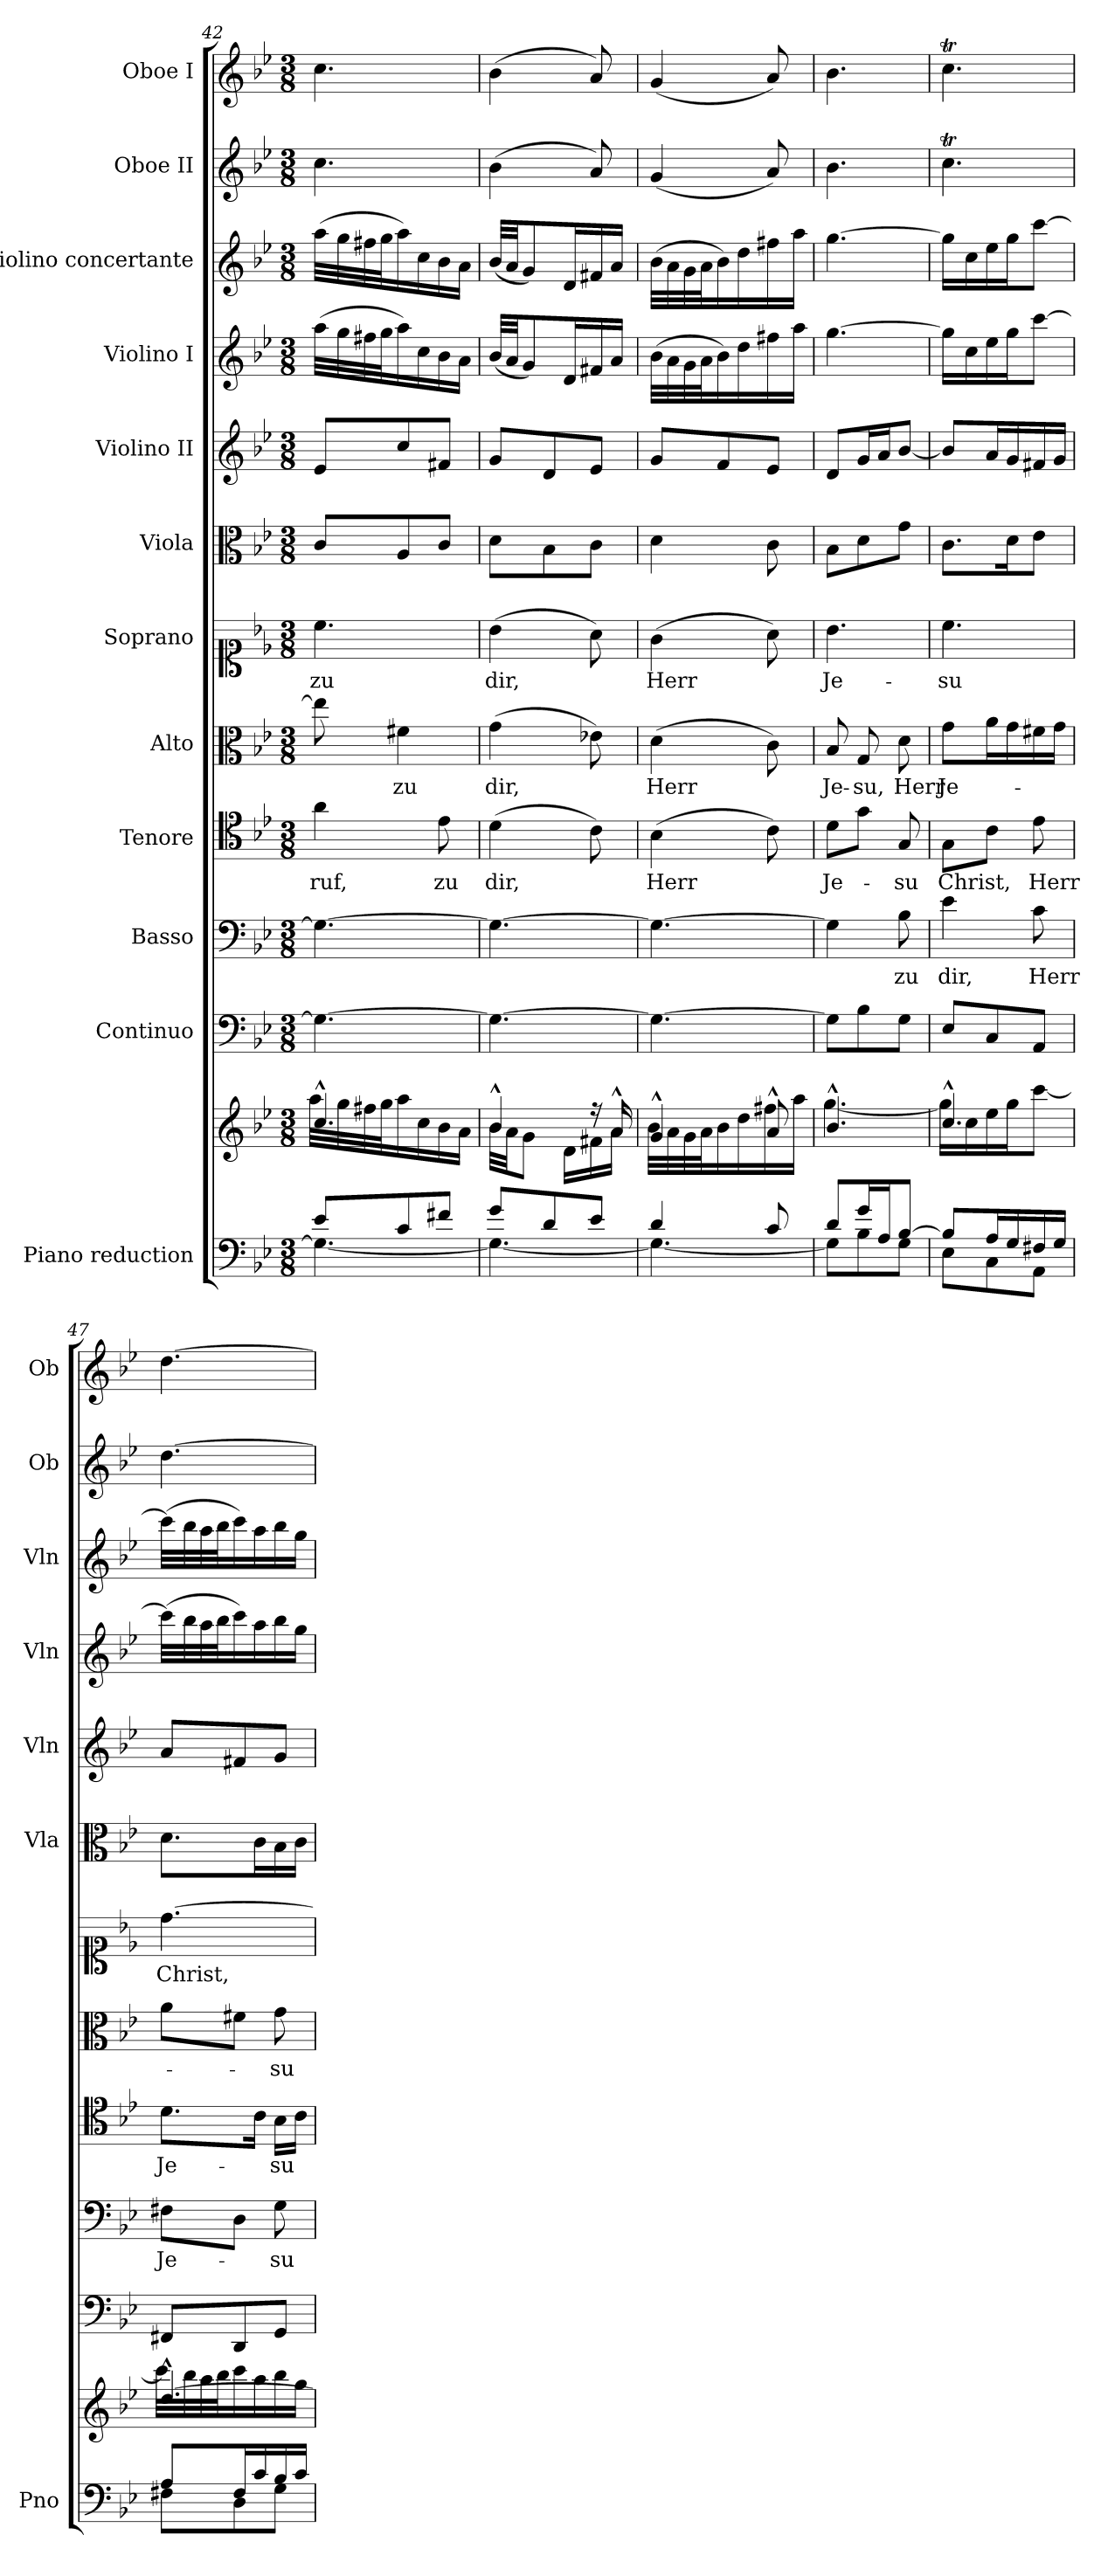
**kern	**kern	**kern	**kern	**text	**kern	**text	**kern	**text	**kern	**text	**kern	**kern	**kern	**kern	**kern	**kern
*part12	*part12	*part11	*part10	*part10	*part9	*part9	*part8	*part8	*part7	*part7	*part6	*part5	*part4	*part3	*part2	*part1
*staff13	*staff12	*staff11	*staff10	*staff10	*staff9	*staff9	*staff8	*staff8	*staff7	*staff7	*staff6	*staff5	*staff4	*staff3	*staff2	*staff1
*I"Piano reduction	*	*I"Continuo	*I"Basso	*	*I"Tenore	*	*I"Alto	*	*I"Soprano	*	*I"Viola	*I"Violino II	*I"Violino I	*I"Violino concertante	*I"Oboe II	*I"Oboe I
*I'Pno	*	*	*	*	*	*	*	*	*	*	*I'Vla	*I'Vln	*I'Vln	*I'Vln	*I'Ob	*I'Ob
*clefF4	*clefG2	*clefF4	*clefF4	*	*clefC4	*	*clefC3	*	*clefC1	*	*clefC3	*clefG2	*clefG2	*clefG2	*clefG2	*clefG2
*k[b-e-]	*k[b-e-]	*k[b-e-]	*k[b-e-]	*	*k[b-e-]	*	*k[b-e-]	*	*k[b-e-]	*	*k[b-e-]	*k[b-e-]	*k[b-e-]	*k[b-e-]	*k[b-e-]	*k[b-e-]
*M3/8	*M3/8	*M3/8	*M3/8	*	*M3/8	*	*M3/8	*	*M3/8	*	*M3/8	*M3/8	*M3/8	*M3/8	*M3/8	*M3/8
=42	=42	=42	=42	=42	=42	=42	=42	=42	=42	=42	=42	=42	=42	=42	=42	=42
*^	*^	*	*	*	*	*	*	*	*	*	*	*	*	*	*	*
!	!	!	!	!	!	!	!	!LO:LY:b	!	!	!	!LO:LY:b	!	!	!	!	!	!
8e-/L	4.G\_	4.cc^^/	32aa\LLL	4.G\_	4.G\_	.	4a\	ruf,	8ee-\]	.	4.cc\	zu	8c/L	8e-/L	(>32aa\LLL	(>32aa\LLL	4.cc\	4.cc\
.	.	.	32gg\	.	.	.	.	.	.	.	.	.	.	.	32gg\	32gg\	.	.
.	.	.	32ff#X\	.	.	.	.	.	.	.	.	.	.	.	32ff#X\	32ff#X\	.	.
.	.	.	32gg\J	.	.	.	.	.	.	.	.	.	.	.	32gg\J	32gg\J	.	.
!	!	!	!	!	!	!	!	!	!	!LO:LY:b	!	!	!	!	!	!	!	!
8c/	.	.	16aa\	.	.	.	.	.	4f#X\	zu	.	.	8A/	8cc/	16aa\)	16aa\)	.	.
.	.	.	16cc\	.	.	.	.	.	.	.	.	.	.	.	16cc\	16cc\	.	.
!	!	!	!	!	!	!	!	!LO:LY:b	!	!	!	!	!	!	!	!	!	!
8f#X/J	.	.	16b-\	.	.	.	8e-\	zu	.	.	.	.	8c/J	8f#X/J	16b-\	16b-\	.	.
.	.	.	16a\JJ	.	.	.	.	.	.	.	.	.	.	.	16a\JJ	16a\JJ	.	.
=43	=43	=43	=43	=43	=43	=43	=43	=43	=43	=43	=43	=43	=43	=43	=43	=43	=43	=43
!	!	!	!	!	!	!	!	!LO:LY:b	!	!LO:LY:b	!	!LO:LY:b	!	!	!	!	!	!
8g/L	4.G\_	4b-^^/	32b-\LLL	4.G\_	4.G\_	.	(>4d\	dir,	(>4g\	dir,	(>4b-\	dir,	8d\L	8g/L	(<32b-/LLL	(<32b-/LLL	(>4b-\	(>4b-\
.	.	.	32a\JJ	.	.	.	.	.	.	.	.	.	.	.	32a/JJ	32a/JJ	.	.
.	.	.	8g\J	.	.	.	.	.	.	.	.	.	.	.	8g/)	8g/)	.	.
8d/	.	.	.	.	.	.	.	.	.	.	.	.	8B-\	8d/	.	.	.	.
.	.	.	16d\LL	.	.	.	.	.	.	.	.	.	.	.	16d/L	16d/L	.	.
8e-/J	.	16r	16f#X\	.	.	.	8c\)	.	8e-X\)	.	8a\)	.	8c\J	8e-/J	16f#X/	16f#X/	8a/)	8a/)
.	.	16a^^/	16a\JJ	.	.	.	.	.	.	.	.	.	.	.	16a/JJ	16a/JJ	.	.
!!LO:PB:g=z
=44	=44	=44	=44	=44	=44	=44	=44	=44	=44	=44	=44	=44	=44	=44	=44	=44	=44	=44
!	!	!	!	!	!	!	!	!LO:LY:b	!	!LO:LY:b	!	!LO:LY:b	!	!	!	!	!	!
4d/	4.G\_	4g^^/	32b-\LLL	4.G\_	4.G\_	.	(>4B-\	Herr	(>4d\	Herr	(>4g\	Herr	4d\	8g/L	(>32b-\LLL	(>32b-\LLL	(<4g/	(<4g/
.	.	.	32a\	.	.	.	.	.	.	.	.	.	.	.	32a\	32a\	.	.
.	.	.	32g\	.	.	.	.	.	.	.	.	.	.	.	32g\	32g\	.	.
.	.	.	32a\J	.	.	.	.	.	.	.	.	.	.	.	32a\J	32a\J	.	.
.	.	.	16b-\	.	.	.	.	.	.	.	.	.	.	8f/	16b-\)	16b-\)	.	.
.	.	.	16dd\	.	.	.	.	.	.	.	.	.	.	.	16dd\	16dd\	.	.
8c/	.	8a^^/	16ff#X\	.	.	.	8c\)	.	8c\)	.	8a\)	.	8c\	8e-/J	16ff#X\	16ff#X\	8a/)	8a/)
.	.	.	16aa\JJ	.	.	.	.	.	.	.	.	.	.	.	16aa\JJ	16aa\JJ	.	.
=45	=45	=45	=45	=45	=45	=45	=45	=45	=45	=45	=45	=45	=45	=45	=45	=45	=45	=45
!	!	!	!	!	!	!	!	!LO:LY:b	!	!LO:LY:b	!	!LO:LY:b	!	!	!	!	!	!
8d/L	8G\L]	4.b-^^/	[4.gg\	8G\L]	4G\]	.	8d\L	Je-	8B-/	Je-	4.b-\	Je-	8B-\L	8d/L	[4.gg\	[4.gg\	4.b-\	4.b-\
!	!	!	!	!	!	!	!	!	!	!LO:LY:b	!	!	!	!	!	!	!	!
16g/L	8B-\	.	.	8B-\	.	.	8g\J	.	8G/	-su,	.	.	8d\	16g/L	.	.	.	.
16A/J	.	.	.	.	.	.	.	.	.	.	.	.	.	16a/J	.	.	.	.
!	!	!	!	!	!	!LO:LY:b	!	!LO:LY:b	!	!LO:LY:b	!	!	!	!	!	!	!	!
[8B-/J	8G\J	.	.	8G\J	8B-\	zu	8G/	-su	8d\	Herr	.	.	8g\J	[8b-/J	.	.	.	.
=46	=46	=46	=46	=46	=46	=46	=46	=46	=46	=46	=46	=46	=46	=46	=46	=46	=46	=46
!	!	!	!	!	!	!LO:LY:b	!	!LO:LY:b	!	!LO:LY:b	!	!LO:LY:b	!	!	!	!	!	!
8B-/L]	8E-\L	4.cc^^/	16gg\LL]	8E-/L	4e-\	dir,	8G\L	Christ,	8g\L	Je-	4.cc\	-su	8.c\L	8b-/L]	16gg\LL]	16gg\LL]	4.ccT\	4.ccT\
.	.	.	16cc\	.	.	.	.	.	.	.	.	.	.	.	16cc\	16cc\	.	.
16A/L	8C\	.	16ee-\	8C/	.	.	8c\J	.	16a\L	.	.	.	.	16a/L	16ee-\	16ee-\	.	.
16G/	.	.	16gg\J	.	.	.	.	.	16g\	.	.	.	16d\K	16g/	16gg\J	16gg\J	.	.
!	!	!	!	!	!	!LO:LY:b	!	!LO:LY:b	!	!	!	!	!	!	!	!	!	!
16F#X/	8AA\J	.	[8ccc\J	8AA/J	8c\	Herr	8e-\	Herr	16f#X\	.	.	.	8e-\J	16f#X/	[8ccc\J	[8ccc\J	.	.
16G/JJ	.	.	.	.	.	.	.	.	16g\JJ	.	.	.	.	16g/JJ	.	.	.	.
=47	=47	=47	=47	=47	=47	=47	=47	=47	=47	=47	=47	=47	=47	=47	=47	=47	=47	=47
!	!	!	!	!	!	!LO:LY:b	!	!LO:LY:b	!	!	!	!LO:LY:b	!	!	!	!	!	!
8A/L	8F#X\L	[4.dd^^/	32ccc\LLL]	8FF#X/L	8F#X\L	Je-	8.d\L	Je-	8a\L	.	[4.dd\	Christ,	8.d\L	8a/L	(>32ccc\LLL]	(>32ccc\LLL]	[4.dd\	[4.dd\
.	.	.	32bb-\	.	.	.	.	.	.	.	.	.	.	.	32bb-\	32bb-\	.	.
.	.	.	32aa\	.	.	.	.	.	.	.	.	.	.	.	32aa\	32aa\	.	.
.	.	.	32bb-\J	.	.	.	.	.	.	.	.	.	.	.	32bb-\J	32bb-\J	.	.
16F#/L	8D\	.	16ccc\	8DD/	8D\J	.	.	.	8f#X\J	.	.	.	.	8f#X/	16ccc\)	16ccc\)	.	.
16c/	.	.	16aa\	.	.	.	16c\Jk	.	.	.	.	.	16c\L	.	16aa\	16aa\	.	.
!	!	!	!	!	!	!LO:LY:b	!	!LO:LY:b	!	!LO:LY:b	!	!	!	!	!	!	!	!
16B-/	8G\J	.	16bb-\	8GG/J	8G\	-su	16B-\LL	-su	8g\	-su	.	.	16B-\	8g/J	16bb-\	16bb-\	.	.
16c/JJ	.	.	16gg\JJ	.	.	.	16c\JJ	.	.	.	.	.	16c\JJ	.	16gg\JJ	16gg\JJ	.	.
*v	*v	*	*	*	*	*	*	*	*	*	*	*	*	*	*	*	*	*
*	*v	*v	*	*	*	*	*	*	*	*	*	*	*	*	*	*	*
=	=	=	=	=	=	=	=	=	=	=	=	=	=	=	=	=
*-	*-	*-	*-	*-	*-	*-	*-	*-	*-	*-	*-	*-	*-	*-	*-	*-
